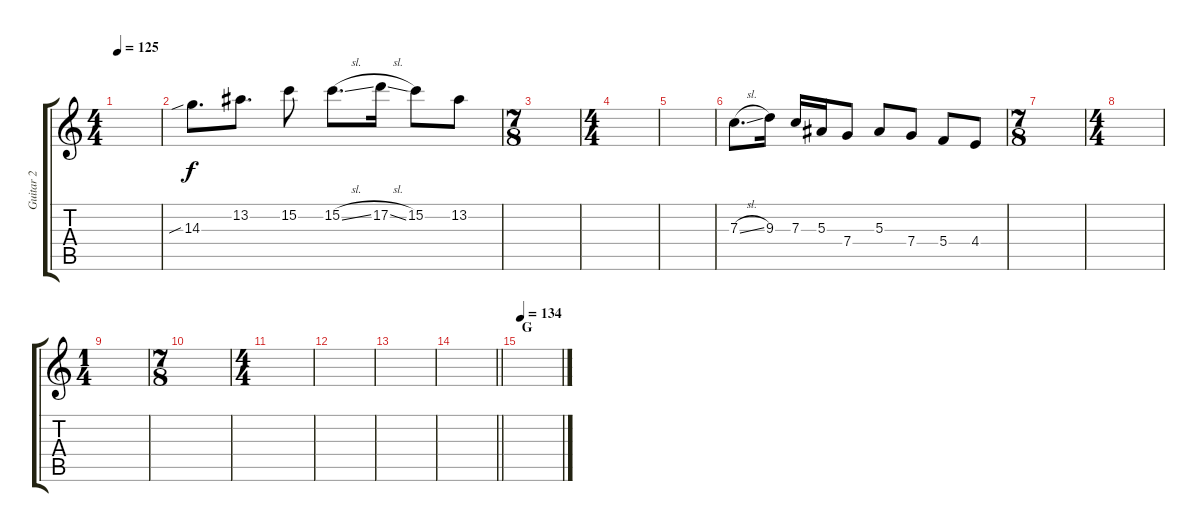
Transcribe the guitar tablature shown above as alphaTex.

\track ("Guitar 2" "Guitar 2") {instrument overdrivenguitar}
\staff {score tabs}
\tuning (D4 A3 F3 C3 G2 C2) {hide}
\ts (4 4)
\tempo 125
\clef g2
\ks c
|
14.3{sib}.8{d} 13.2.8{d} 15.2.8 15.2{sl}.8{d} 17.2{sl}.16 15.2.8 13.2.8 |
\ts (7 8)
|
\ts (4 4)
|
|
7.3{sl}.8{d} 9.3.16 7.3.16 5.3.16 7.4.8 5.3.8 7.4.8 5.4.8 4.4.8 |
\ts (7 8)
|
\ts (4 4)
|
\ts (1 4)
|
\ts (7 8)
|
\ts (4 4)
|
|
|
\barLineRight lightlight
|
\section ("" "G")
\tempo 134
